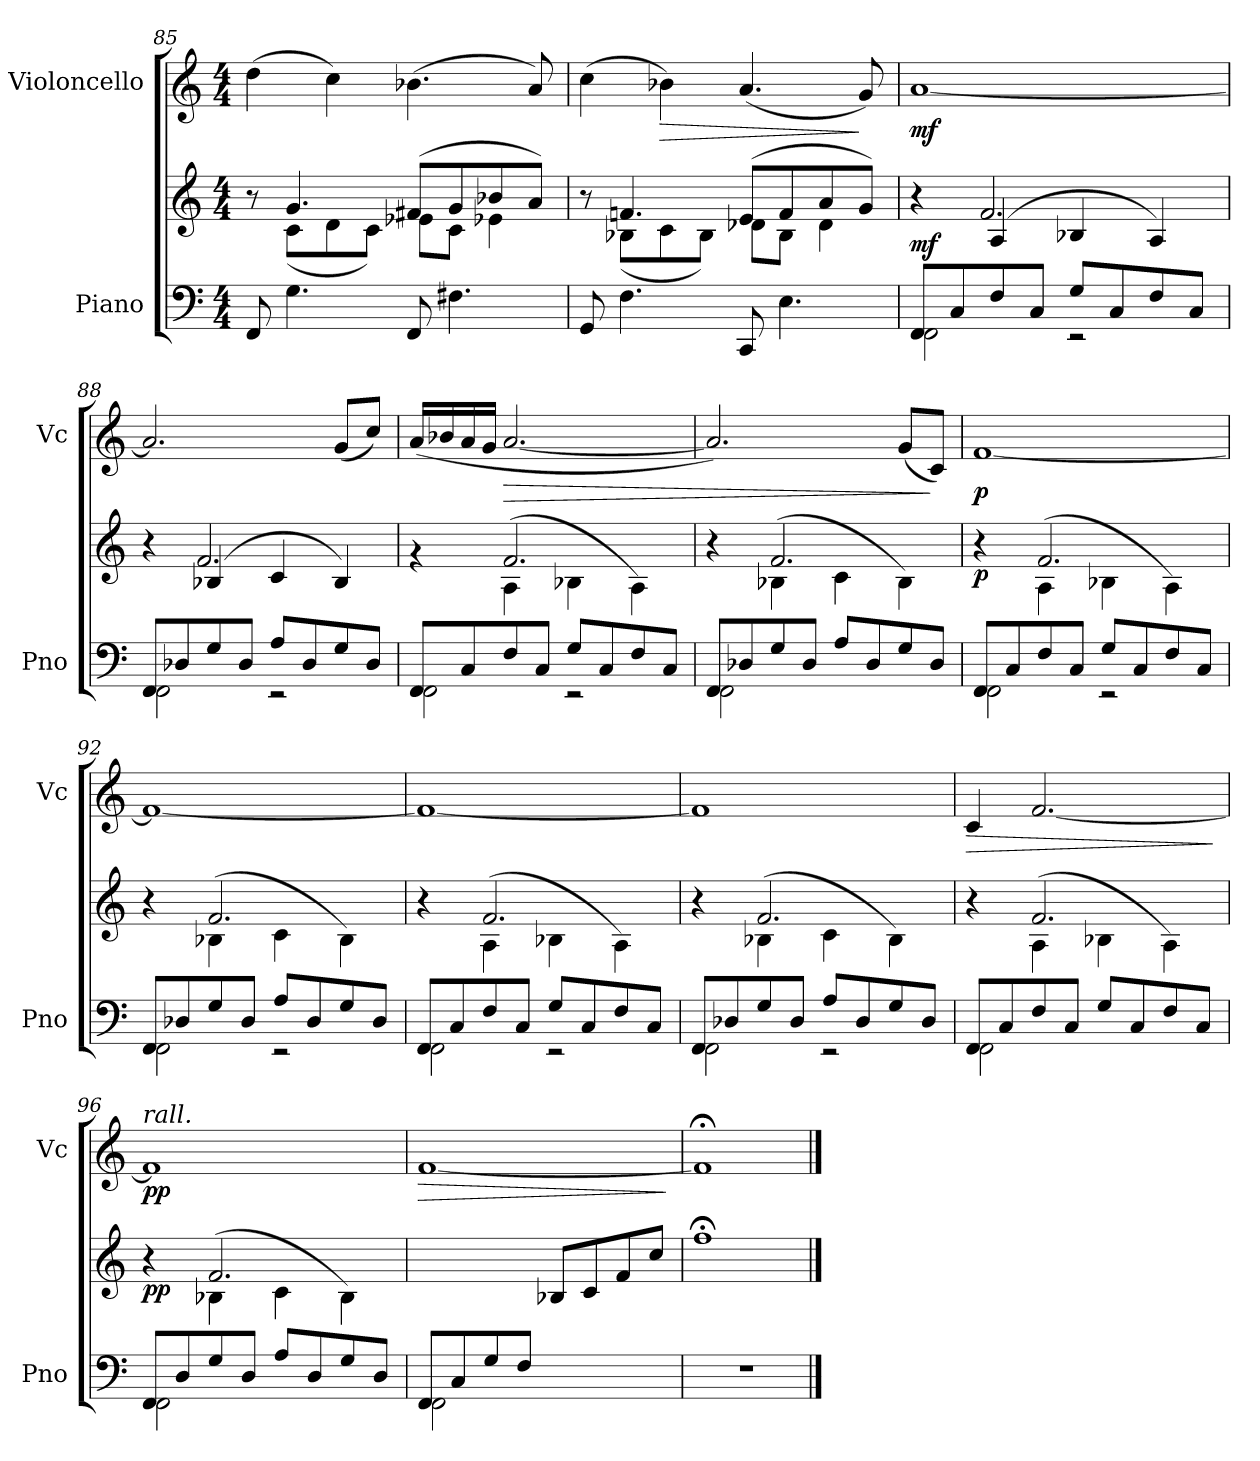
**kern	**kern	**dynam	**kern	**dynam
*part2	*part2	*part2	*part1	*part1
*staff3	*staff2	*staff2/3	*staff1	*staff1
*I"Piano	*	*	*I"Violoncello	*
*I'Pno	*	*	*I'Vc	*
!!LO:LB:g=z
*clefF4	*clefG2	*	*clefG2	*
*k[]	*k[]	*	*k[]	*
*M4/4	*M4/4	*	*M4/4	*
=85	=85	=85	=85	=85
*	*^	*	*	*
8FF/	8r	8ryy	.	(>4dd\	.
4.G\	4.g/	(<8c\L	.	.	.
.	.	8d\	.	4cc\)	.
.	.	8c\J)	.	.	.
8FF/	(>8f#X/L	8e-X\L	.	(>4.b-X\	.
4.F#X\	8g/	8c\J	.	.	.
.	8b-X/	4e-X\	.	.	.
.	8a/J)	.	.	8a/)	.
=86	=86	=86	=86	=86	=86
8GG/	8r	8ryy	.	(>4cc\	.
4.F\	4.fn/	(<8B-X\L	.	.	.
!	!	!	!	!	!LO:HP:b
.	.	8c\	.	4b-X\)	>
.	.	8B-\J)	.	.	.
8CC/	(>8e/L	8d-X\L	.	(<4.a/	.
4.E\	8f/	8B-\J	.	.	.
.	8a/	4d-\	.	.	.
.	8g/J)	.	.	8g/)	]
=87	=87	=87	=87	=87	=87
*^	*	*	*	*	*
!	!	!	!	!LO:DY:a=2	!	!LO:DY:b
8FF/L	2FF\	4r	4ryy	mf	[1a	mf
8C/	.	.	.	.	.	.
8F/	.	(<4A/	2.f/	.	.	.
8C/J	.	.	.	.	.	.
8G/L	2r	4B-X/	.	.	.	.
8C/	.	.	.	.	.	.
8F/	.	4A/)	.	.	.	.
8C/J	.	.	.	.	.	.
=88	=88	=88	=88	=88	=88	=88
8FF/L	2FF\	4r	4ryy	.	2.a/]	.
8D-X/	.	.	.	.	.	.
8G/	.	(<4B-X/	2.f/	.	.	.
8D-/J	.	.	.	.	.	.
8A/L	2r	4c/	.	.	.	.
8D-/	.	.	.	.	.	.
8G/	.	4B-/)	.	.	(<8g/L	.
8D-/J	.	.	.	.	8cc/J)	.
!!LO:LB:g=z
=89	=89	=89	=89	=89	=89	=89
8FF/L	2FF\	4rg	4ryy	.	(<16a/LL	.
.	.	.	.	.	16b-X/	.
8C/	.	.	.	.	16a/	.
.	.	.	.	.	16g/JJ	.
!	!	!	!	!	!	!LO:HP:b
8F/	.	(<4A\	2.f/	.	[2.a/	>
8C/J	.	.	.	.	.	.
8G/L	2r	4B-X\	.	.	.	.
8C/	.	.	.	.	.	.
8F/	.	4A\)	.	.	.	.
8C/J	.	.	.	.	.	.
=90	=90	=90	=90	=90	=90	=90
8FF/L	2FF\	4r	4ryy	.	2.a/])	.
8D-X/	.	.	.	.	.	.
8G/	.	(<4B-X\	2.f/	.	.	.
8D-/J	.	.	.	.	.	.
8A/L	2ryy	4c\	.	.	.	.
8D-/	.	.	.	.	.	.
8G/	.	4B-\)	.	.	(<8g/L	.
8D-/J	.	.	.	.	8c/J)	]
=91	=91	=91	=91	=91	=91	=91
!	!	!	!	!LO:DY:b	!	!LO:DY:b
8FF/L	2FF\	4r	4rddyy	p	[1f	p
8C/	.	.	.	.	.	.
8F/	.	(<4A\	2.f/	.	.	.
8C/J	.	.	.	.	.	.
8G/L	2r	4B-X\	.	.	.	.
8C/	.	.	.	.	.	.
8F/	.	4A\)	.	.	.	.
8C/J	.	.	.	.	.	.
=92	=92	=92	=92	=92	=92	=92
8FF/L	2FF\	4r	4rddyy	.	1f_	.
8D-X/	.	.	.	.	.	.
8G/	.	(<4B-X\	2.f/	.	.	.
8D-/J	.	.	.	.	.	.
8A/L	2r	4c\	.	.	.	.
8D-/	.	.	.	.	.	.
8G/	.	4B-\)	.	.	.	.
8D-/J	.	.	.	.	.	.
!!LO:LB:g=z
=93	=93	=93	=93	=93	=93	=93
8FF/L	2FF\	4r	4rffyy	.	1f_	.
8C/	.	.	.	.	.	.
8F/	.	(<4A\	2.f/	.	.	.
8C/J	.	.	.	.	.	.
8G/L	2r	4B-X\	.	.	.	.
8C/	.	.	.	.	.	.
8F/	.	4A\)	.	.	.	.
8C/J	.	.	.	.	.	.
=94	=94	=94	=94	=94	=94	=94
8FF/L	2FF\	4r	4raayy	.	1f]	.
8D-X/	.	.	.	.	.	.
8G/	.	(<4B-X\	2.f/	.	.	.
8D-/J	.	.	.	.	.	.
8A/L	2r	4c\	.	.	.	.
8D-/	.	.	.	.	.	.
8G/	.	4B-\)	.	.	.	.
8D-/J	.	.	.	.	.	.
=95	=95	=95	=95	=95	=95	=95
!	!	!	!	!	!	!LO:HP:b
8FF/L	2FF\	4r	4rffyy	.	4c/	>
8C/	.	.	.	.	.	.
8F/	.	(<4A\	2.f/	.	[2.f/	.
8C/J	.	.	.	.	.	.
8G/L	2ryy	4B-X\	.	.	.	.
8C/	.	.	.	.	.	.
8F/	.	4A\)	.	.	.	.
8C/J	.	.	.	.	.	.
*v	*v	*	*	*	*	*
*	*v	*v	*	*	*
.	.	.	.	]
=96	=96	=96	=96	=96
*^	*^	*	*	*
!	!	!	!	!	!LO:TX:i:t=rall.	!
!	!	!	!	!LO:DY:b	!	!LO:DY:b
8FF/L	2FF\	4r	4raayy	pp	1f]	pp
8D/	.	.	.	.	.	.
8G/	.	(<4B-X\	2.f/	.	.	.
8D/J	.	.	.	.	.	.
8A/L	2ryy	4c\	.	.	.	.
8D/	.	.	.	.	.	.
8G/	.	4B-\)	.	.	.	.
8D/J	.	.	.	.	.	.
*	*	*v	*v	*	*	*
=97	=97	=97	=97	=97	=97
!	!	!	!	!	!LO:HP:b
8FF/L	2FF\	2ryy	.	[1f	>
8C/	.	.	.	.	.
8G/	.	.	.	.	.
8F/J	.	.	.	.	.
2ryy	2ryy	8B-X/L	.	.	.
.	.	8c/	.	.	.
.	.	8f/	.	.	.
.	.	8cc/J	.	.	.
*v	*v	*	*	*	*
.	.	.	.	]
=98	=98	=98	=98	=98
1r	1ff;<	.	1f;<]	.
==	==	==	==	==
*-	*-	*-	*-	*-
